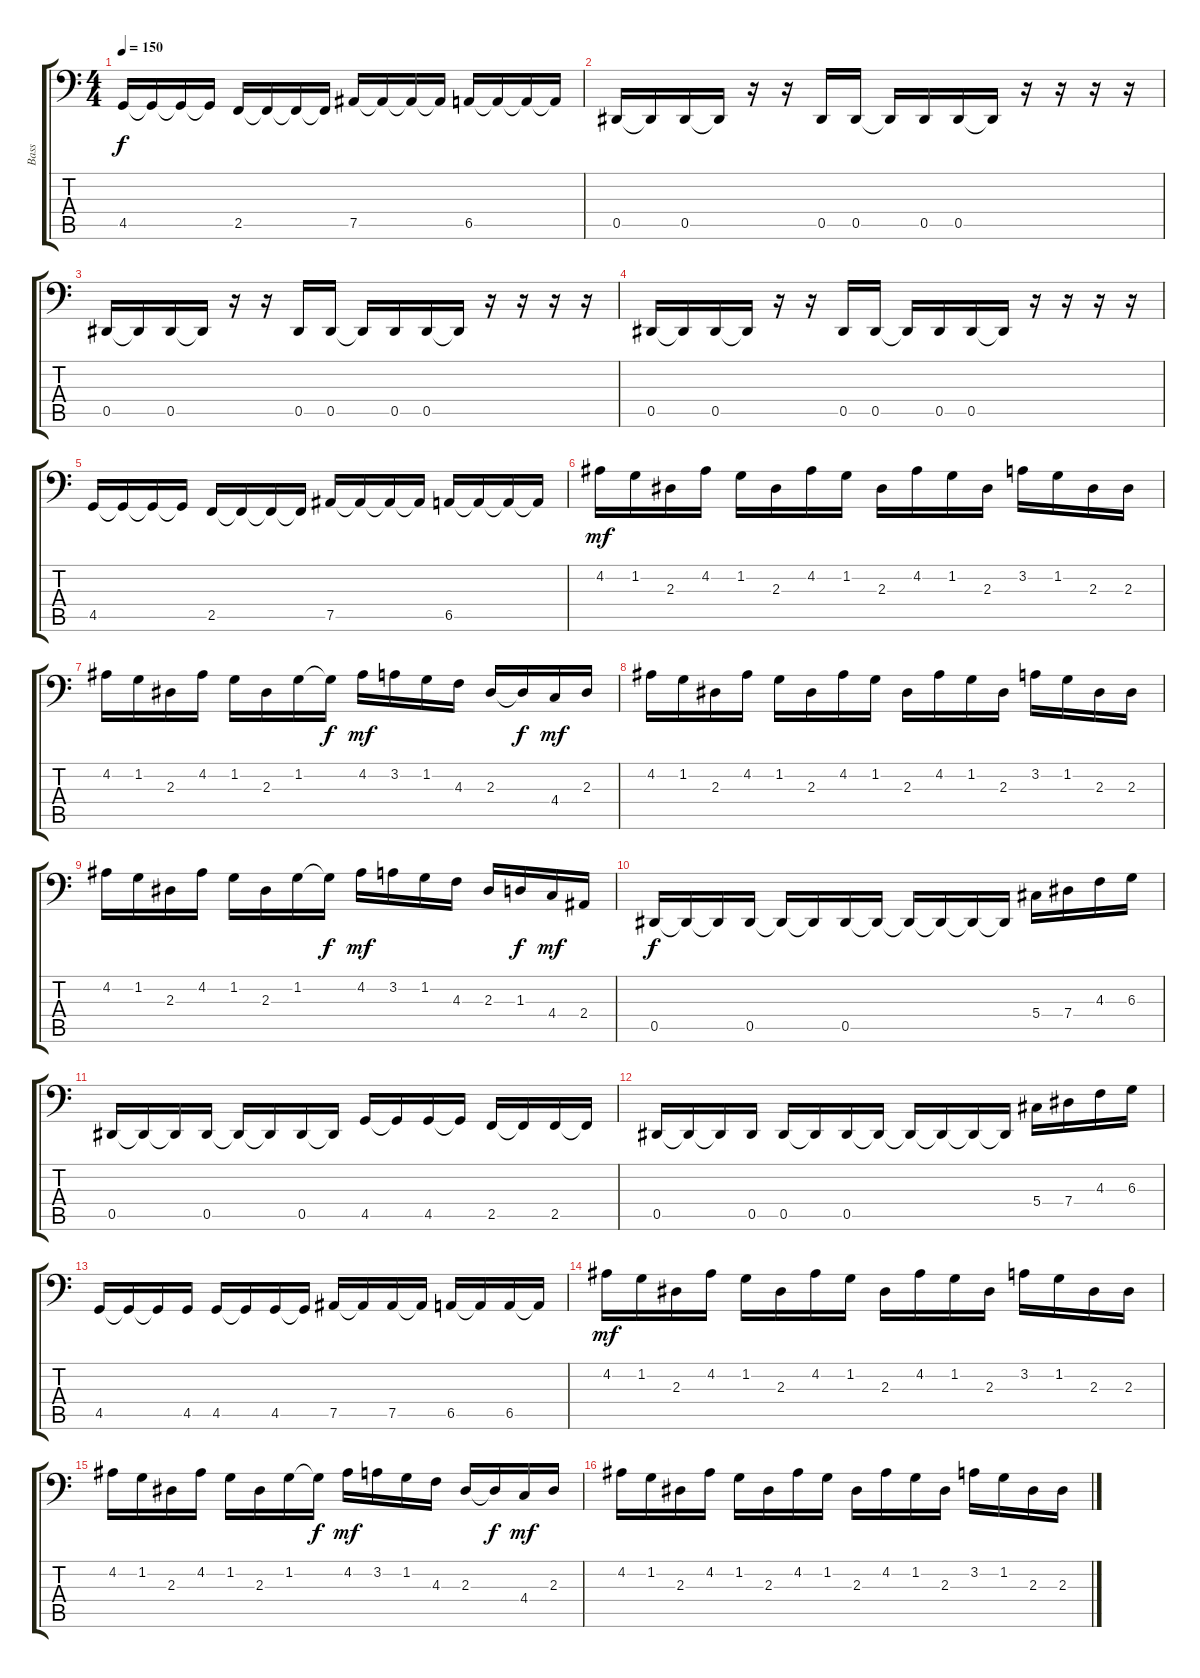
\track ("Bass" "Bass") {instrument electricbassfinger}
\staff {score tabs}
\tuning (B2 Gb2 Db2 Ab1 Eb1 Bb0) {hide}
\ts (4 4)
\tempo 150
\clef f4
\ks c
4.5.16{dy f} 4.5{t}.16 4.5{t}.16 4.5{t}.16 2.5.16 2.5{t}.16 2.5{t}.16 2.5{t}.16 7.5.16 7.5{t}.16 7.5{t}.16 7.5{t}.16 6.5.16 6.5{t}.16 6.5{t}.16 6.5{t}.16 |
0.5.16 0.5{t}.16 0.5.16 0.5{t}.16 r.16 r.16 0.5.16 0.5.16 0.5{t}.16 0.5.16 0.5.16 0.5{t}.16 r.16 r.16 r.16 r.16 |
0.5.16 0.5{t}.16 0.5.16 0.5{t}.16 r.16 r.16 0.5.16 0.5.16 0.5{t}.16 0.5.16 0.5.16 0.5{t}.16 r.16 r.16 r.16 r.16 |
0.5.16 0.5{t}.16 0.5.16 0.5{t}.16 r.16 r.16 0.5.16 0.5.16 0.5{t}.16 0.5.16 0.5.16 0.5{t}.16 r.16 r.16 r.16 r.16 |
4.5.16 4.5{t}.16 4.5{t}.16 4.5{t}.16 2.5.16 2.5{t}.16 2.5{t}.16 2.5{t}.16 7.5.16 7.5{t}.16 7.5{t}.16 7.5{t}.16 6.5.16 6.5{t}.16 6.5{t}.16 6.5{t}.16 |
4.2.16{dy mf} 1.2.16 2.3.16 4.2.16 1.2.16 2.3.16 4.2.16 1.2.16 2.3.16 4.2.16 1.2.16 2.3.16 3.2.16 1.2.16 2.3.16 2.3.16 |
4.2.16 1.2.16 2.3.16 4.2.16 1.2.16 2.3.16 1.2.16 1.2{t}.16{dy f} 4.2.16{dy mf} 3.2.16 1.2.16 4.3.16 2.3.16 2.3{t}.16{dy f} 4.4.16{dy mf} 2.3.16 |
4.2.16 1.2.16 2.3.16 4.2.16 1.2.16 2.3.16 4.2.16 1.2.16 2.3.16 4.2.16 1.2.16 2.3.16 3.2.16 1.2.16 2.3.16 2.3.16 |
4.2.16 1.2.16 2.3.16 4.2.16 1.2.16 2.3.16 1.2.16 1.2{t}.16{dy f} 4.2.16{dy mf} 3.2.16 1.2.16 4.3.16 2.3.16 1.3.16{dy f} 4.4.16{dy mf} 2.4.16 |
0.5.16{dy f} 0.5{t}.16 0.5{t}.16 0.5.16 0.5{t}.16 0.5{t}.16 0.5.16 0.5{t}.16 0.5{t}.16 0.5{t}.16 0.5{t}.16 0.5{t}.16 5.4.16 7.4.16 4.3.16 6.3.16 |
0.5.16 0.5{t}.16 0.5{t}.16 0.5.16 0.5{t}.16 0.5{t}.16 0.5.16 0.5{t}.16 4.5.16 4.5{t}.16 4.5.16 4.5{t}.16 2.5.16 2.5{t}.16 2.5.16 2.5{t}.16 |
0.5.16 0.5{t}.16 0.5{t}.16 0.5.16 0.5.16 0.5{t}.16 0.5.16 0.5{t}.16 0.5{t}.16 0.5{t}.16 0.5{t}.16 0.5{t}.16 5.4.16 7.4.16 4.3.16 6.3.16 |
4.5.16 4.5{t}.16 4.5{t}.16 4.5.16 4.5.16 4.5{t}.16 4.5.16 4.5{t}.16 7.5.16 7.5{t}.16 7.5.16 7.5{t}.16 6.5.16 6.5{t}.16 6.5.16 6.5{t}.16 |
4.2.16{dy mf} 1.2.16 2.3.16 4.2.16 1.2.16 2.3.16 4.2.16 1.2.16 2.3.16 4.2.16 1.2.16 2.3.16 3.2.16 1.2.16 2.3.16 2.3.16 |
4.2.16 1.2.16 2.3.16 4.2.16 1.2.16 2.3.16 1.2.16 1.2{t}.16{dy f} 4.2.16{dy mf} 3.2.16 1.2.16 4.3.16 2.3.16 2.3{t}.16{dy f} 4.4.16{dy mf} 2.3.16 |
4.2.16 1.2.16 2.3.16 4.2.16 1.2.16 2.3.16 4.2.16 1.2.16 2.3.16 4.2.16 1.2.16 2.3.16 3.2.16 1.2.16 2.3.16 2.3.16
